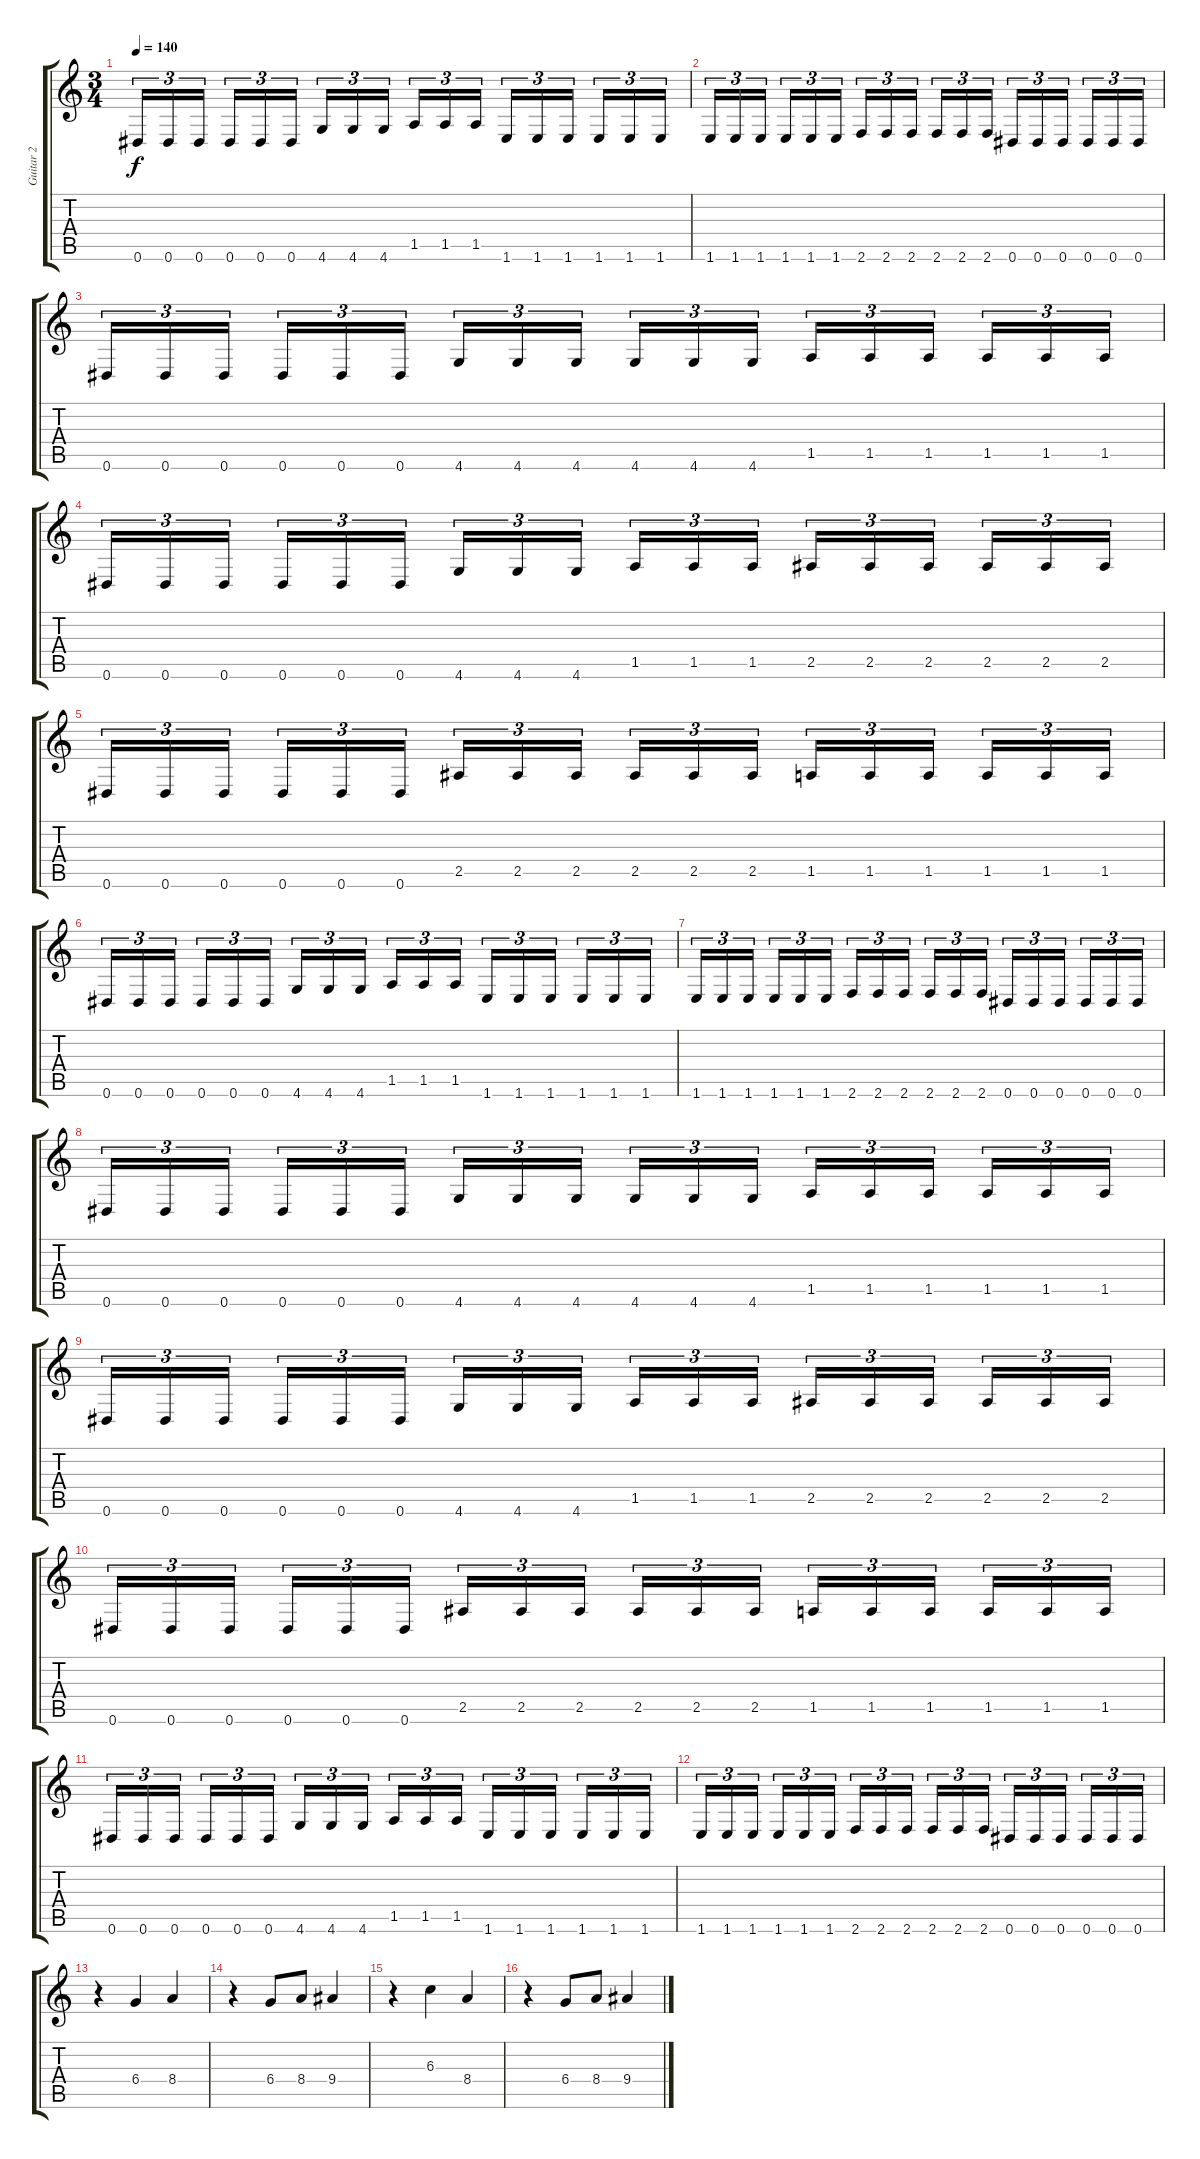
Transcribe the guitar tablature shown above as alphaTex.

\track ("Guitar 2" "Guitar 2") {instrument distortionguitar}
\staff {score tabs}
\tuning (Eb4 Bb3 Gb3 Db3 Ab2 Eb2) {hide}
\ts (3 4)
\tempo 140
\clef g2
\ks c
0.6.16{tu (3 2) dy f} 0.6.16{tu (3 2)} 0.6.16{tu (3 2)} 0.6.16{tu (3 2)} 0.6.16{tu (3 2)} 0.6.16{tu (3 2)} 4.6.16{tu (3 2)} 4.6.16{tu (3 2)} 4.6.16{tu (3 2)} 1.5.16{tu (3 2)} 1.5.16{tu (3 2)} 1.5.16{tu (3 2)} 1.6.16{tu (3 2)} 1.6.16{tu (3 2)} 1.6.16{tu (3 2)} 1.6.16{tu (3 2)} 1.6.16{tu (3 2)} 1.6.16{tu (3 2)} |
1.6.16{tu (3 2)} 1.6.16{tu (3 2)} 1.6.16{tu (3 2)} 1.6.16{tu (3 2)} 1.6.16{tu (3 2)} 1.6.16{tu (3 2)} 2.6.16{tu (3 2)} 2.6.16{tu (3 2)} 2.6.16{tu (3 2)} 2.6.16{tu (3 2)} 2.6.16{tu (3 2)} 2.6.16{tu (3 2)} 0.6.16{tu (3 2)} 0.6.16{tu (3 2)} 0.6.16{tu (3 2)} 0.6.16{tu (3 2)} 0.6.16{tu (3 2)} 0.6.16{tu (3 2)} |
0.6.16{tu (3 2)} 0.6.16{tu (3 2)} 0.6.16{tu (3 2)} 0.6.16{tu (3 2)} 0.6.16{tu (3 2)} 0.6.16{tu (3 2)} 4.6.16{tu (3 2)} 4.6.16{tu (3 2)} 4.6.16{tu (3 2)} 4.6.16{tu (3 2)} 4.6.16{tu (3 2)} 4.6.16{tu (3 2)} 1.5.16{tu (3 2)} 1.5.16{tu (3 2)} 1.5.16{tu (3 2)} 1.5.16{tu (3 2)} 1.5.16{tu (3 2)} 1.5.16{tu (3 2)} |
0.6.16{tu (3 2)} 0.6.16{tu (3 2)} 0.6.16{tu (3 2)} 0.6.16{tu (3 2)} 0.6.16{tu (3 2)} 0.6.16{tu (3 2)} 4.6.16{tu (3 2)} 4.6.16{tu (3 2)} 4.6.16{tu (3 2)} 1.5.16{tu (3 2)} 1.5.16{tu (3 2)} 1.5.16{tu (3 2)} 2.5.16{tu (3 2)} 2.5.16{tu (3 2)} 2.5.16{tu (3 2)} 2.5.16{tu (3 2)} 2.5.16{tu (3 2)} 2.5.16{tu (3 2)} |
0.6.16{tu (3 2)} 0.6.16{tu (3 2)} 0.6.16{tu (3 2)} 0.6.16{tu (3 2)} 0.6.16{tu (3 2)} 0.6.16{tu (3 2)} 2.5.16{tu (3 2)} 2.5.16{tu (3 2)} 2.5.16{tu (3 2)} 2.5.16{tu (3 2)} 2.5.16{tu (3 2)} 2.5.16{tu (3 2)} 1.5.16{tu (3 2)} 1.5.16{tu (3 2)} 1.5.16{tu (3 2)} 1.5.16{tu (3 2)} 1.5.16{tu (3 2)} 1.5.16{tu (3 2)} |
0.6.16{tu (3 2)} 0.6.16{tu (3 2)} 0.6.16{tu (3 2)} 0.6.16{tu (3 2)} 0.6.16{tu (3 2)} 0.6.16{tu (3 2)} 4.6.16{tu (3 2)} 4.6.16{tu (3 2)} 4.6.16{tu (3 2)} 1.5.16{tu (3 2)} 1.5.16{tu (3 2)} 1.5.16{tu (3 2)} 1.6.16{tu (3 2)} 1.6.16{tu (3 2)} 1.6.16{tu (3 2)} 1.6.16{tu (3 2)} 1.6.16{tu (3 2)} 1.6.16{tu (3 2)} |
1.6.16{tu (3 2)} 1.6.16{tu (3 2)} 1.6.16{tu (3 2)} 1.6.16{tu (3 2)} 1.6.16{tu (3 2)} 1.6.16{tu (3 2)} 2.6.16{tu (3 2)} 2.6.16{tu (3 2)} 2.6.16{tu (3 2)} 2.6.16{tu (3 2)} 2.6.16{tu (3 2)} 2.6.16{tu (3 2)} 0.6.16{tu (3 2)} 0.6.16{tu (3 2)} 0.6.16{tu (3 2)} 0.6.16{tu (3 2)} 0.6.16{tu (3 2)} 0.6.16{tu (3 2)} |
0.6.16{tu (3 2)} 0.6.16{tu (3 2)} 0.6.16{tu (3 2)} 0.6.16{tu (3 2)} 0.6.16{tu (3 2)} 0.6.16{tu (3 2)} 4.6.16{tu (3 2)} 4.6.16{tu (3 2)} 4.6.16{tu (3 2)} 4.6.16{tu (3 2)} 4.6.16{tu (3 2)} 4.6.16{tu (3 2)} 1.5.16{tu (3 2)} 1.5.16{tu (3 2)} 1.5.16{tu (3 2)} 1.5.16{tu (3 2)} 1.5.16{tu (3 2)} 1.5.16{tu (3 2)} |
0.6.16{tu (3 2)} 0.6.16{tu (3 2)} 0.6.16{tu (3 2)} 0.6.16{tu (3 2)} 0.6.16{tu (3 2)} 0.6.16{tu (3 2)} 4.6.16{tu (3 2)} 4.6.16{tu (3 2)} 4.6.16{tu (3 2)} 1.5.16{tu (3 2)} 1.5.16{tu (3 2)} 1.5.16{tu (3 2)} 2.5.16{tu (3 2)} 2.5.16{tu (3 2)} 2.5.16{tu (3 2)} 2.5.16{tu (3 2)} 2.5.16{tu (3 2)} 2.5.16{tu (3 2)} |
0.6.16{tu (3 2)} 0.6.16{tu (3 2)} 0.6.16{tu (3 2)} 0.6.16{tu (3 2)} 0.6.16{tu (3 2)} 0.6.16{tu (3 2)} 2.5.16{tu (3 2)} 2.5.16{tu (3 2)} 2.5.16{tu (3 2)} 2.5.16{tu (3 2)} 2.5.16{tu (3 2)} 2.5.16{tu (3 2)} 1.5.16{tu (3 2)} 1.5.16{tu (3 2)} 1.5.16{tu (3 2)} 1.5.16{tu (3 2)} 1.5.16{tu (3 2)} 1.5.16{tu (3 2)} |
0.6.16{tu (3 2)} 0.6.16{tu (3 2)} 0.6.16{tu (3 2)} 0.6.16{tu (3 2)} 0.6.16{tu (3 2)} 0.6.16{tu (3 2)} 4.6.16{tu (3 2)} 4.6.16{tu (3 2)} 4.6.16{tu (3 2)} 1.5.16{tu (3 2)} 1.5.16{tu (3 2)} 1.5.16{tu (3 2)} 1.6.16{tu (3 2)} 1.6.16{tu (3 2)} 1.6.16{tu (3 2)} 1.6.16{tu (3 2)} 1.6.16{tu (3 2)} 1.6.16{tu (3 2)} |
1.6.16{tu (3 2)} 1.6.16{tu (3 2)} 1.6.16{tu (3 2)} 1.6.16{tu (3 2)} 1.6.16{tu (3 2)} 1.6.16{tu (3 2)} 2.6.16{tu (3 2)} 2.6.16{tu (3 2)} 2.6.16{tu (3 2)} 2.6.16{tu (3 2)} 2.6.16{tu (3 2)} 2.6.16{tu (3 2)} 0.6.16{tu (3 2)} 0.6.16{tu (3 2)} 0.6.16{tu (3 2)} 0.6.16{tu (3 2)} 0.6.16{tu (3 2)} 0.6.16{tu (3 2)} |
r.4 6.4.4 8.4.4 |
r.4 6.4.8 8.4.8 9.4.4 |
r.4 6.3.4 8.4.4 |
r.4 6.4.8 8.4.8 9.4.4
